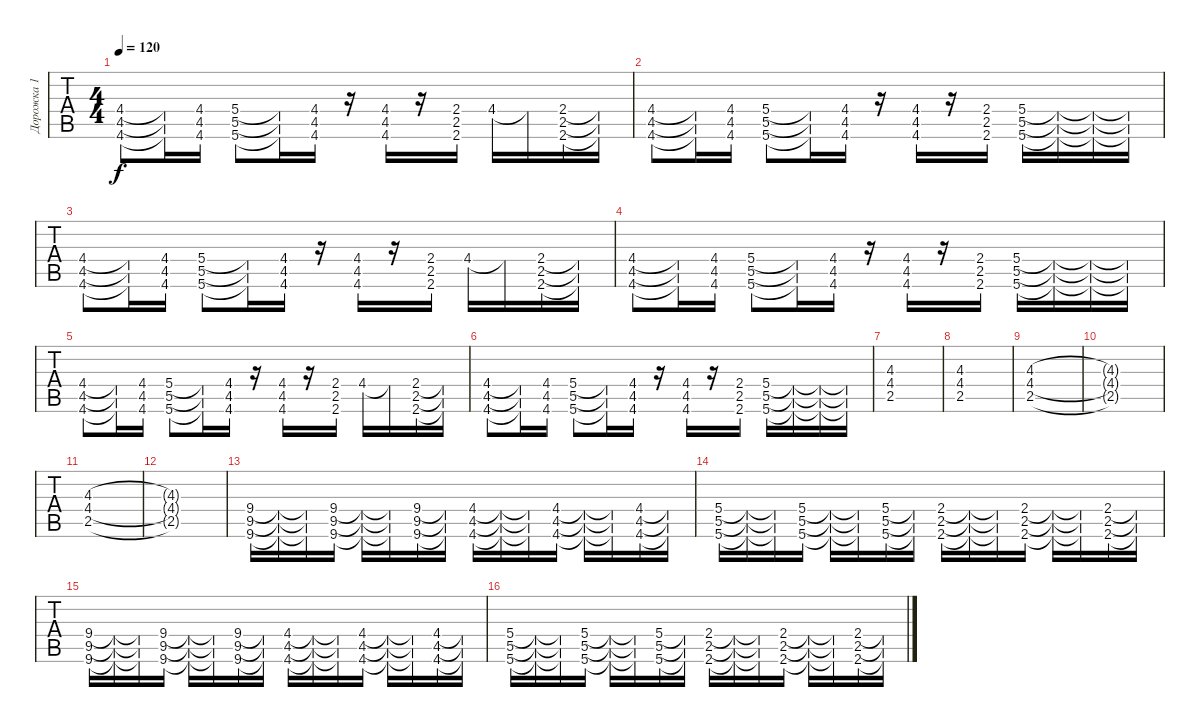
\track ("Дорожка 1" "Дорожка 1") {instrument distortionguitar}
\staff {tabs}
\tuning (D4 A3 F3 C3 G2 C2) {hide}
\ts (4 4)
\tempo 120
\clef g2
\ks c
(4.4 4.5 4.6).8{dy f} (4.4{t} 4.5{t} 4.6{t}).16 (4.4 4.5 4.6).16 (5.4 5.5 5.6).8 (5.4{t} 5.5{t} 5.6{t}).16 (4.4 4.5 4.6).16 r.16 (4.4 4.5 4.6).16 r.16 (2.4 2.5 2.6).16 4.4.16 4.4{t}.16 (2.4 2.5 2.6).16 (2.4{t} 2.5{t} 2.6{t}).16 |
(4.4 4.5 4.6).8 (4.4{t} 4.5{t} 4.6{t}).16 (4.4 4.5 4.6).16 (5.4 5.5 5.6).8 (5.4{t} 5.5{t} 5.6{t}).16 (4.4 4.5 4.6).16 r.16 (4.4 4.5 4.6).16 r.16 (2.4 2.5 2.6).16 (5.4 5.5 5.6).16 (5.4{t} 5.5{t} 5.6{t}).16 (5.4{t} 5.5{t} 5.6{t}).16 (5.4{t} 5.5{t} 5.6{t}).16 |
(4.4 4.5 4.6).8 (4.4{t} 4.5{t} 4.6{t}).16 (4.4 4.5 4.6).16 (5.4 5.5 5.6).8 (5.4{t} 5.5{t} 5.6{t}).16 (4.4 4.5 4.6).16 r.16 (4.4 4.5 4.6).16 r.16 (2.4 2.5 2.6).16 4.4.16 4.4{t}.16 (2.4 2.5 2.6).16 (2.4{t} 2.5{t} 2.6{t}).16 |
(4.4 4.5 4.6).8 (4.4{t} 4.5{t} 4.6{t}).16 (4.4 4.5 4.6).16 (5.4 5.5 5.6).8 (5.4{t} 5.5{t} 5.6{t}).16 (4.4 4.5 4.6).16 r.16 (4.4 4.5 4.6).16 r.16 (2.4 2.5 2.6).16 (5.4 5.5 5.6).16 (5.4{t} 5.5{t} 5.6{t}).16 (5.4{t} 5.5{t} 5.6{t}).16 (5.4{t} 5.5{t} 5.6{t}).16 |
(4.4 4.5 4.6).8 (4.4{t} 4.5{t} 4.6{t}).16 (4.4 4.5 4.6).16 (5.4 5.5 5.6).8 (5.4{t} 5.5{t} 5.6{t}).16 (4.4 4.5 4.6).16 r.16 (4.4 4.5 4.6).16 r.16 (2.4 2.5 2.6).16 4.4.16 4.4{t}.16 (2.4 2.5 2.6).16 (2.4{t} 2.5{t} 2.6{t}).16 |
(4.4 4.5 4.6).8 (4.4{t} 4.5{t} 4.6{t}).16 (4.4 4.5 4.6).16 (5.4 5.5 5.6).8 (5.4{t} 5.5{t} 5.6{t}).16 (4.4 4.5 4.6).16 r.16 (4.4 4.5 4.6).16 r.16 (2.4 2.5 2.6).16 (5.4 5.5 5.6).16 (5.4{t} 5.5{t} 5.6{t}).16 (5.4{t} 5.5{t} 5.6{t}).16 (5.4{t} 5.5{t} 5.6{t}).16 |
(4.3 4.4 2.5).1 |
(4.3 4.4 2.5).1 |
(4.3 4.4 2.5).1 |
(4.3{t} 4.4{t} 2.5{t}).1 |
(4.3 4.4 2.5).1 |
(4.3{t} 4.4{t} 2.5{t}).1 |
(9.4 9.5 9.6).16 (9.4{t} 9.5{t} 9.6{t}).16 (9.4{t} 9.5{t} 9.6{t}).16 (9.4 9.5 9.6).16 (9.4{t} 9.5{t} 9.6{t}).16 (9.4{t} 9.5{t} 9.6{t}).16 (9.4 9.5 9.6).16 (9.4{t} 9.5{t} 9.6{t}).16 (4.4 4.5 4.6).16 (4.4{t} 4.5{t} 4.6{t}).16 (4.4{t} 4.5{t} 4.6{t}).16 (4.4 4.5 4.6).16 (4.4{t} 4.5{t} 4.6{t}).16 (4.4{t} 4.5{t} 4.6{t}).16 (4.4 4.5 4.6).16 (4.4{t} 4.5{t} 4.6{t}).16 |
(5.4 5.5 5.6).16 (5.4{t} 5.5{t} 5.6{t}).16 (5.4{t} 5.5{t} 5.6{t}).16 (5.4 5.5 5.6).16 (5.4{t} 5.5{t} 5.6{t}).16 (5.4{t} 5.5{t} 5.6{t}).16 (5.4 5.5 5.6).16 (5.4{t} 5.5{t} 5.6{t}).16 (2.4 2.5 2.6).16 (2.4{t} 2.5{t} 2.6{t}).16 (2.4{t} 2.5{t} 2.6{t}).16 (2.4 2.5 2.6).16 (2.4{t} 2.5{t} 2.6{t}).16 (2.4{t} 2.5{t} 2.6{t}).16 (2.4 2.5 2.6).16 (2.4{t} 2.5{t} 2.6{t}).16 |
(9.4 9.5 9.6).16 (9.4{t} 9.5{t} 9.6{t}).16 (9.4{t} 9.5{t} 9.6{t}).16 (9.4 9.5 9.6).16 (9.4{t} 9.5{t} 9.6{t}).16 (9.4{t} 9.5{t} 9.6{t}).16 (9.4 9.5 9.6).16 (9.4{t} 9.5{t} 9.6{t}).16 (4.4 4.5 4.6).16 (4.4{t} 4.5{t} 4.6{t}).16 (4.4{t} 4.5{t} 4.6{t}).16 (4.4 4.5 4.6).16 (4.4{t} 4.5{t} 4.6{t}).16 (4.4{t} 4.5{t} 4.6{t}).16 (4.4 4.5 4.6).16 (4.4{t} 4.5{t} 4.6{t}).16 |
(5.4 5.5 5.6).16 (5.4{t} 5.5{t} 5.6{t}).16 (5.4{t} 5.5{t} 5.6{t}).16 (5.4 5.5 5.6).16 (5.4{t} 5.5{t} 5.6{t}).16 (5.4{t} 5.5{t} 5.6{t}).16 (5.4 5.5 5.6).16 (5.4{t} 5.5{t} 5.6{t}).16 (2.4 2.5 2.6).16 (2.4{t} 2.5{t} 2.6{t}).16 (2.4{t} 2.5{t} 2.6{t}).16 (2.4 2.5 2.6).16 (2.4{t} 2.5{t} 2.6{t}).16 (2.4{t} 2.5{t} 2.6{t}).16 (2.4 2.5 2.6).16 (2.4{t} 2.5{t} 2.6{t}).16
